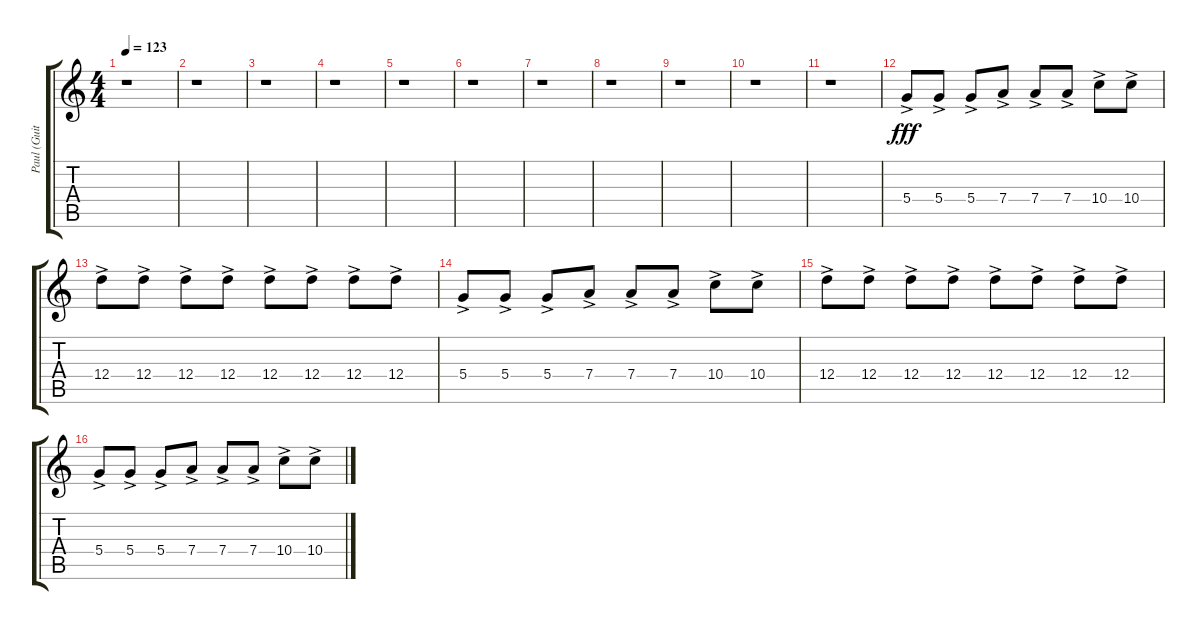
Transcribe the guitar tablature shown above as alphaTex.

\track ("Paul (Guitar)" "Paul (Guit") {instrument electricguitarclean}
\staff {score tabs}
\tuning (E4 B3 G3 D3 A2 E2) {hide}
\ts (4 4)
\tempo 123
\clef g2
\ks c
r.1{dy f} |
r.1 |
r.1 |
r.1 |
r.1 |
r.1 |
r.1 |
r.1 |
r.1 |
r.1 |
r.1 |
5.4{ac}.8{dy fff} 5.4{ac}.8 5.4{ac}.8 7.4{ac}.8 7.4{ac}.8 7.4{ac}.8 10.4{ac}.8 10.4{ac}.8 |
12.4{ac}.8 12.4{ac}.8 12.4{ac}.8 12.4{ac}.8 12.4{ac}.8 12.4{ac}.8 12.4{ac}.8 12.4{ac}.8 |
5.4{ac}.8 5.4{ac}.8 5.4{ac}.8 7.4{ac}.8 7.4{ac}.8 7.4{ac}.8 10.4{ac}.8 10.4{ac}.8 |
12.4{ac}.8 12.4{ac}.8 12.4{ac}.8 12.4{ac}.8 12.4{ac}.8 12.4{ac}.8 12.4{ac}.8 12.4{ac}.8 |
5.4{ac}.8 5.4{ac}.8 5.4{ac}.8 7.4{ac}.8 7.4{ac}.8 7.4{ac}.8 10.4{ac}.8 10.4{ac}.8
